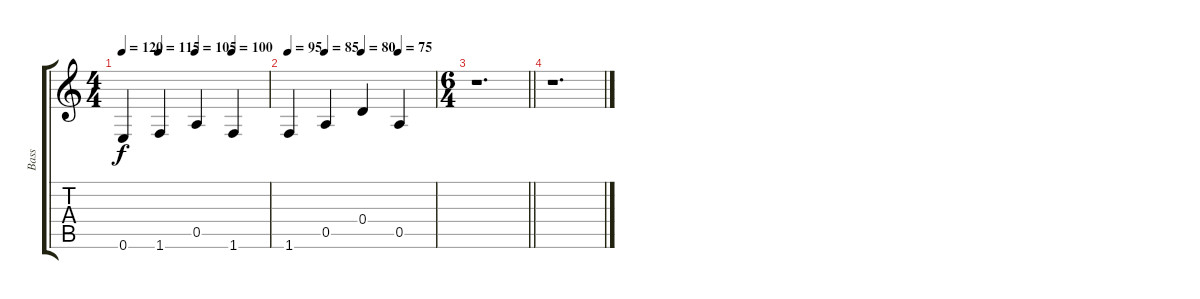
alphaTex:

\track ("Bass" "Bass") {instrument electricbassfinger}
\staff {score tabs}
\tuning (E4 B3 G3 D3 A2 E2) {hide}
\ts (4 4)
\tempo 120
\tempo (115 0.25)
\tempo (105 0.5)
\tempo (100 0.75)
\clef g2
\ks c
0.6.4{dy f} 1.6.4 0.5.4 1.6.4 |
\tempo 95
\tempo (85 0.25)
\tempo (80 0.5)
\tempo (75 0.75)
1.6.4 0.5.4 0.4.4 0.5.4 |
\ts (6 4)
\barLineRight lightlight
r.1{d} |
r.1{d}
